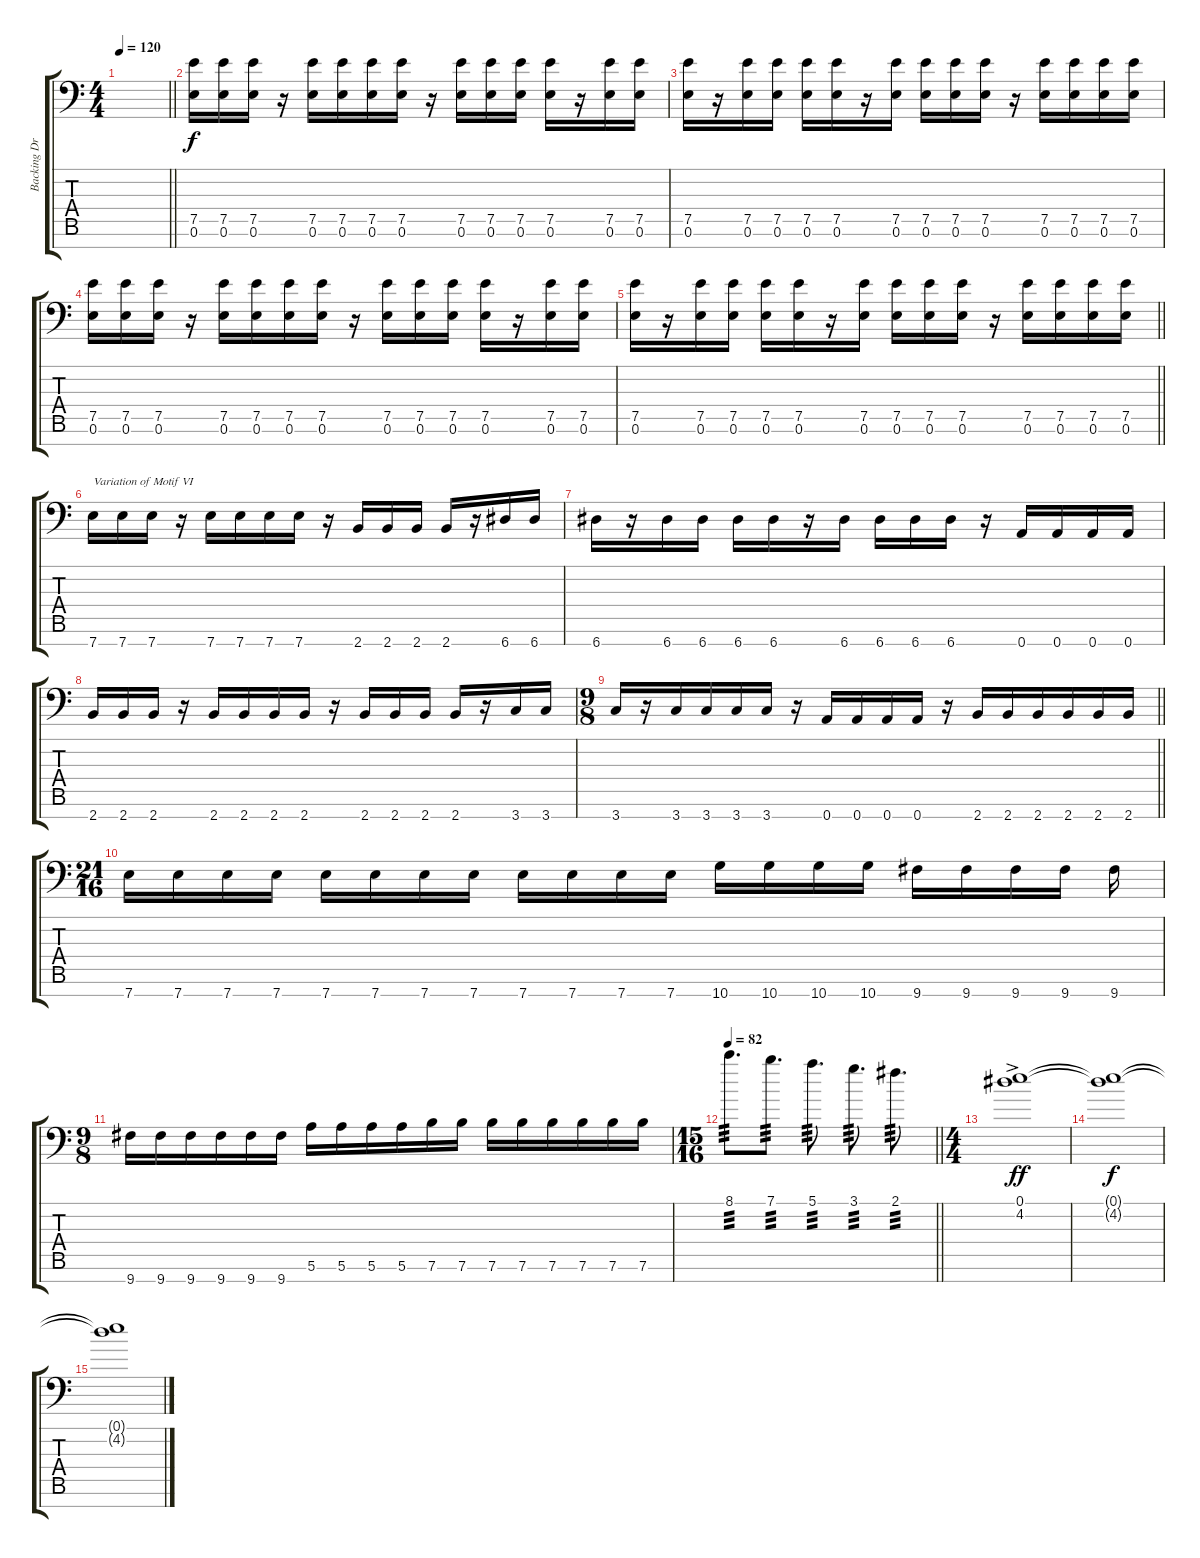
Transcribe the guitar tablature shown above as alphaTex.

\track ("Backing Dropped A" "Backing Dr") {instrument distortionguitar}
\staff {score tabs}
\tuning (E4 B3 G3 D3 A2 E2 A1) {hide}
\ts (4 4)
\tempo 120
\clef f4
\barLineRight lightlight
\ks c
|
(7.5 0.6).16{instrument distortionguitar} (7.5 0.6).16 (7.5 0.6).16 r.16 (7.5 0.6).16 (7.5 0.6).16 (7.5 0.6).16 (7.5 0.6).16 r.16 (7.5 0.6).16 (7.5 0.6).16 (7.5 0.6).16 (7.5 0.6).16 r.16 (7.5 0.6).16 (7.5 0.6).16 |
(7.5 0.6).16 r.16 (7.5 0.6).16 (7.5 0.6).16 (7.5 0.6).16 (7.5 0.6).16 r.16 (7.5 0.6).16 (7.5 0.6).16 (7.5 0.6).16 (7.5 0.6).16 r.16 (7.5 0.6).16 (7.5 0.6).16 (7.5 0.6).16 (7.5 0.6).16 |
(7.5 0.6).16 (7.5 0.6).16 (7.5 0.6).16 r.16 (7.5 0.6).16 (7.5 0.6).16 (7.5 0.6).16 (7.5 0.6).16 r.16 (7.5 0.6).16 (7.5 0.6).16 (7.5 0.6).16 (7.5 0.6).16 r.16 (7.5 0.6).16 (7.5 0.6).16 |
\barLineRight lightlight
(7.5 0.6).16 r.16 (7.5 0.6).16 (7.5 0.6).16 (7.5 0.6).16 (7.5 0.6).16 r.16 (7.5 0.6).16 (7.5 0.6).16 (7.5 0.6).16 (7.5 0.6).16 r.16 (7.5 0.6).16 (7.5 0.6).16 (7.5 0.6).16 (7.5 0.6).16 |
\section ("" "")
7.7.16{txt "Variation of Motif VI"} 7.7.16 7.7.16 r.16 7.7.16 7.7.16 7.7.16 7.7.16 r.16 2.7.16 2.7.16 2.7.16 2.7.16 r.16 6.7.16 6.7.16 |
6.7.16 r.16 6.7.16 6.7.16 6.7.16 6.7.16 r.16 6.7.16 6.7.16 6.7.16 6.7.16 r.16 0.7.16 0.7.16 0.7.16 0.7.16 |
2.7.16 2.7.16 2.7.16 r.16 2.7.16 2.7.16 2.7.16 2.7.16 r.16 2.7.16 2.7.16 2.7.16 2.7.16 r.16 3.7.16 3.7.16 |
\ts (9 8)
\barLineRight lightlight
3.7.16 r.16 3.7.16 3.7.16 3.7.16 3.7.16 r.16 0.7.16 0.7.16 0.7.16 0.7.16 r.16 2.7.16 2.7.16 2.7.16 2.7.16 2.7.16 2.7.16 |
\ts (21 16)
7.7.16 7.7.16 7.7.16 7.7.16 7.7.16 7.7.16 7.7.16 7.7.16 7.7.16 7.7.16 7.7.16 7.7.16 10.7.16 10.7.16 10.7.16 10.7.16 9.7.16 9.7.16 9.7.16 9.7.16 9.7.16 |
\ts (9 8)
9.7.16 9.7.16 9.7.16 9.7.16 9.7.16 9.7.16 5.6.16 5.6.16 5.6.16 5.6.16 7.6.16 7.6.16 7.6.16 7.6.16 7.6.16 7.6.16 7.6.16 7.6.16 |
\ts (15 16)
\tempo 82
\barLineRight lightlight
8.1.8{d tp 3} 7.1.8{d tp 3} 5.1.8{d tp 3} 3.1.8{d tp 3} 2.1.8{d tp 3} |
\ts (4 4)
(0.1{ac} 4.2).1{dy ff} |
(0.1{t} 4.2{t}).1{dy f} |
(0.1{t} 4.2{t}).1
